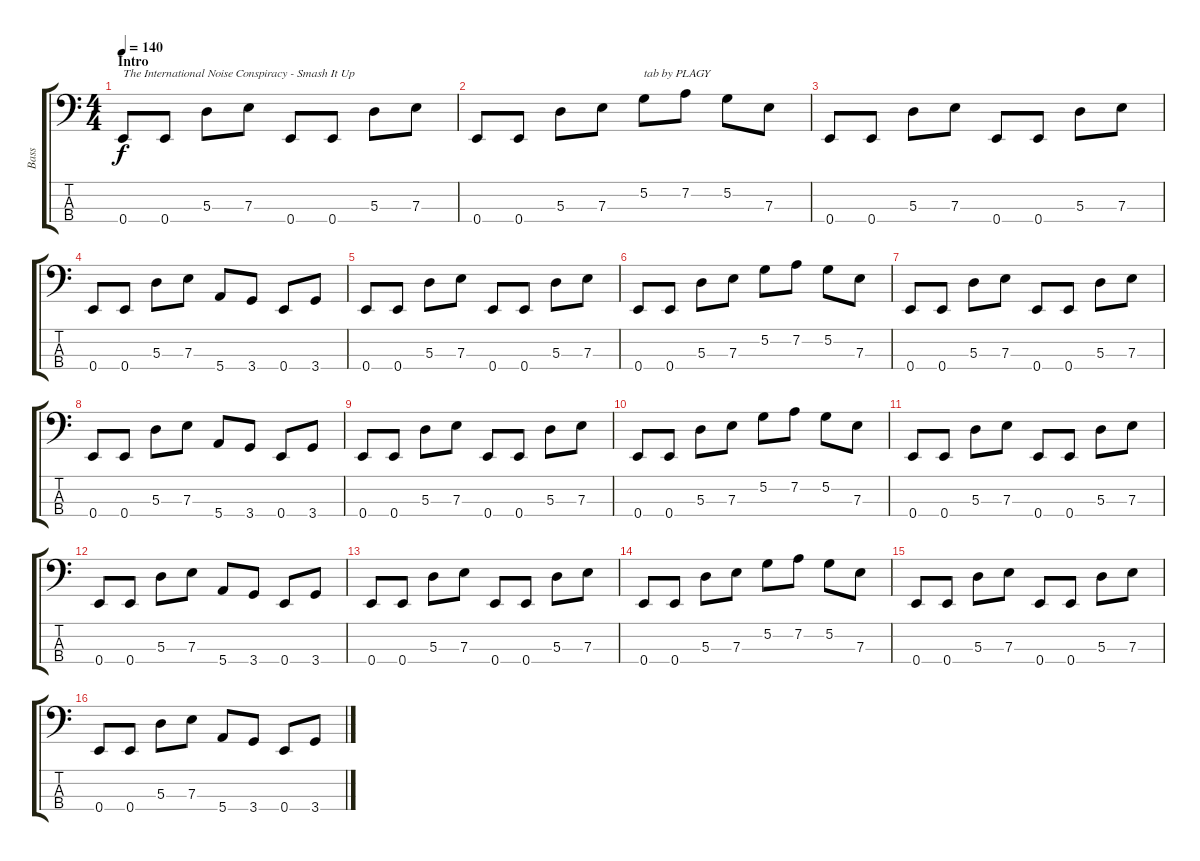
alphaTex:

\track ("Bass" "Bass") {instrument electricbassfinger}
\staff {score tabs}
\tuning (G2 D2 A1 E1) {hide}
\ts (4 4)
\section ("" "Intro")
\tempo 140
\clef f4
\ks c
0.4.8{txt "The International Noise Conspiracy - Smash It Up" dy f instrument electricbassfinger} 0.4.8 5.3.8 7.3.8 0.4.8 0.4.8 5.3.8 7.3.8 |
0.4.8 0.4.8 5.3.8 7.3.8 5.2.8{txt "tab by PLAGY"} 7.2.8 5.2.8 7.3.8 |
0.4.8 0.4.8 5.3.8 7.3.8 0.4.8 0.4.8 5.3.8 7.3.8 |
0.4.8 0.4.8 5.3.8 7.3.8 5.4.8 3.4.8 0.4.8 3.4.8 |
0.4.8 0.4.8 5.3.8 7.3.8 0.4.8 0.4.8 5.3.8 7.3.8 |
0.4.8 0.4.8 5.3.8 7.3.8 5.2.8 7.2.8 5.2.8 7.3.8 |
0.4.8 0.4.8 5.3.8 7.3.8 0.4.8 0.4.8 5.3.8 7.3.8 |
0.4.8 0.4.8 5.3.8 7.3.8 5.4.8 3.4.8 0.4.8 3.4.8 |
0.4.8 0.4.8 5.3.8 7.3.8 0.4.8 0.4.8 5.3.8 7.3.8 |
0.4.8 0.4.8 5.3.8 7.3.8 5.2.8 7.2.8 5.2.8 7.3.8 |
0.4.8 0.4.8 5.3.8 7.3.8 0.4.8 0.4.8 5.3.8 7.3.8 |
0.4.8 0.4.8 5.3.8 7.3.8 5.4.8 3.4.8 0.4.8 3.4.8 |
0.4.8 0.4.8 5.3.8 7.3.8 0.4.8 0.4.8 5.3.8 7.3.8 |
0.4.8 0.4.8 5.3.8 7.3.8 5.2.8 7.2.8 5.2.8 7.3.8 |
0.4.8 0.4.8 5.3.8 7.3.8 0.4.8 0.4.8 5.3.8 7.3.8 |
0.4.8 0.4.8 5.3.8 7.3.8 5.4.8 3.4.8 0.4.8 3.4.8
